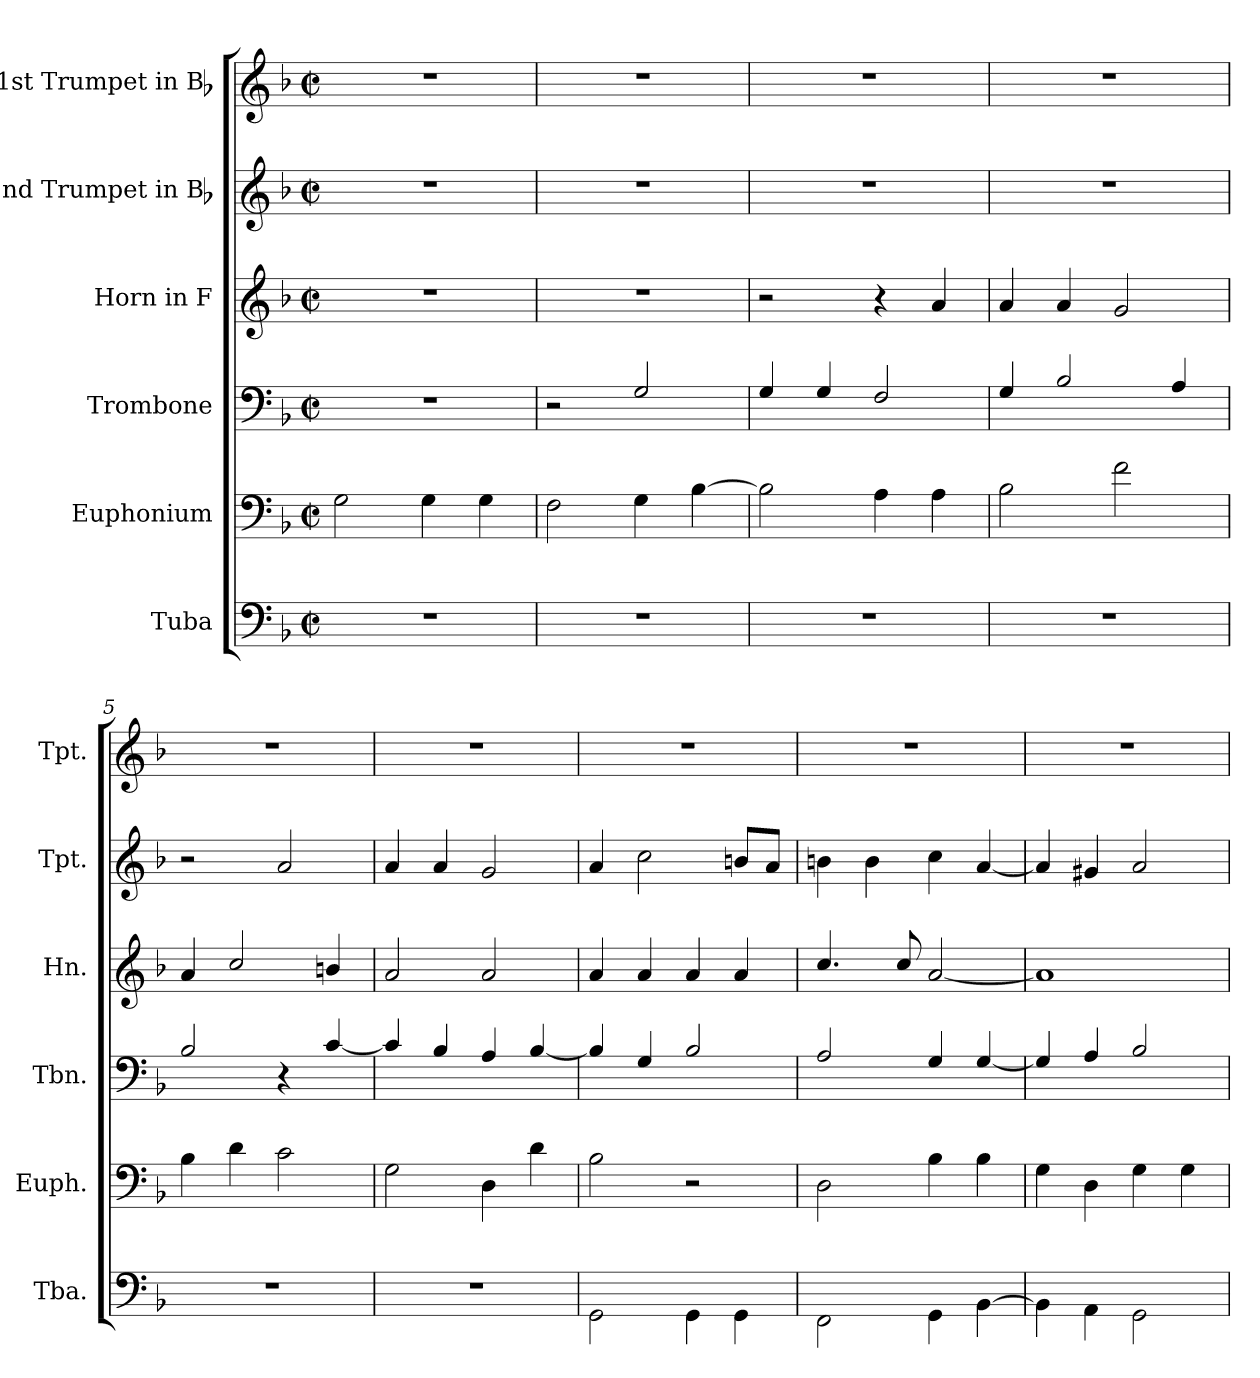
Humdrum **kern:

**kern	**kern	**kern	**kern	**kern	**kern
*part6	*part5	*part4	*part3	*part2	*part1
*staff6	*staff5	*staff4	*staff3	*staff2	*staff1
*I"Tuba	*I"Euphonium	*I"Trombone	*I"Horn in F	*I"2nd Trumpet in Bb	*I"1st Trumpet in Bb
*I'Tba.	*I'Euph.	*I'Tbn.	*I'Hn.	*I'Tpt.	*I'Tpt.
*clefF4	*clefF4	*clefF4	*clefG2	*clefG2	*clefG2
*	*	*	*ITrd4c7	*ITrd1c2	*ITrd1c2
*k[b-]	*k[b-]	*k[b-]	*k[b-e-]	*k[b-e-a-]	*k[b-e-a-]
*M2/2	*M2/2	*M2/2	*M2/2	*M2/2	*M2/2
*met(c|)	*met(c|)	*met(c|)	*met(c|)	*met(c|)	*met(c|)
*MM72	*MM72	*MM72	*MM72	*MM72	*MM72
=1	=1	=1	=1	=1	=1
1r	2G\	1r	1r	1r	1r
.	4G\	.	.	.	.
.	4G\	.	.	.	.
=2	=2	=2	=2	=2	=2
1r	2F\	2r	1r	1r	1r
.	4G\	2G/	.	.	.
.	[4B-\	.	.	.	.
=3	=3	=3	=3	=3	=3
1r	2B-\]	4G/	2r	1r	1r
.	.	4G/	.	.	.
.	4A\	2F/	4r	.	.
.	4A\	.	4d/	.	.
=4	=4	=4	=4	=4	=4
1r	2B-\	4G/	4d/	1r	1r
.	.	2B-/	4d/	.	.
.	2f\	.	2c/	.	.
.	.	4A/	.	.	.
=5	=5	=5	=5	=5	=5
1r	4B-\	2B-/	4d/	2r	1r
.	4d\	.	2f/	.	.
.	2c\	4r	.	2g/	.
.	.	[4c/	4en/	.	.
!!LO:LB:g=z
=6	=6	=6	=6	=6	=6
1r	2G\	4c/]	2d/	4g/	1r
.	.	4B-/	.	4g/	.
.	4D\	4A/	2d/	2f/	.
.	4d\	[4B-/	.	.	.
=7	=7	=7	=7	=7	=7
2GG\	2B-\	4B-/]	4d/	4g/	1r
.	.	4G/	4d/	2b-\	.
4GG\	2r	2B-/	4d/	.	.
4GG\	.	.	4d/	8an/L	.
.	.	.	.	8g/J	.
=8	=8	=8	=8	=8	=8
2FF\	2D\	2A/	4.f/	4an\	1r
.	.	.	.	4a\	.
.	.	.	8f/	.	.
4GG\	4B-\	4G/	[2d/	4b-\	.
[4BB-\	4B-\	[4G/	.	[4g/	.
=9	=9	=9	=9	=9	=9
4BB-\]	4G\	4G/]	1d]	4g/]	1r
4AA\	4D\	4A/	.	4f#X/	.
2GG\	4G\	2B-/	.	2g/	.
.	4G\	.	.	.	.
=	=	=	=	=	=
*-	*-	*-	*-	*-	*-
